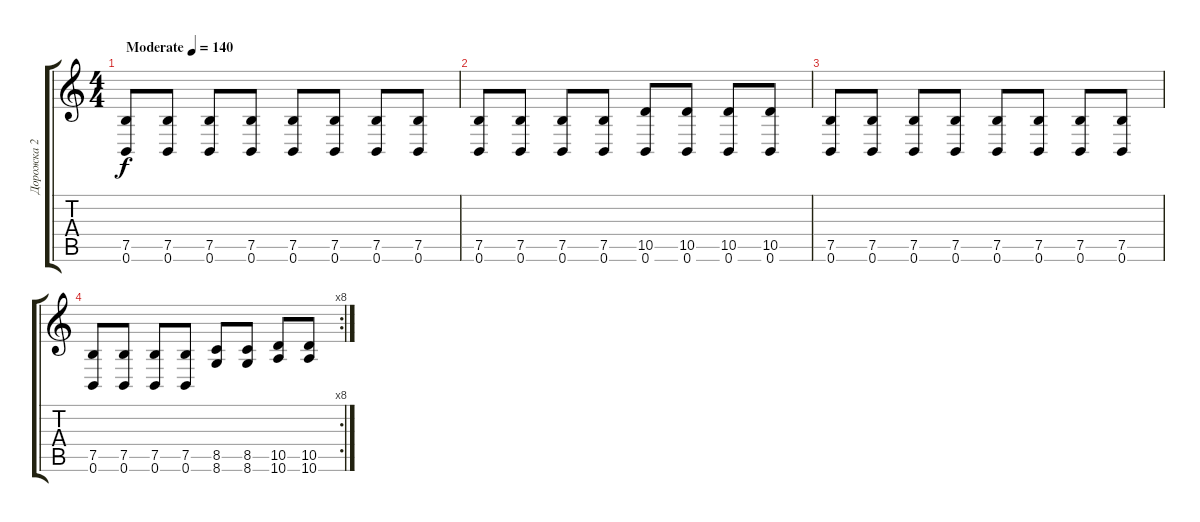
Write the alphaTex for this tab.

\track ("Дорожка 2" "Дорожка 2") {instrument distortionguitar}
\staff {score tabs}
\tuning (B3 Gb3 D3 A2 E2 B1) {hide}
\ts (4 4)
\tempo (140 "Moderate")
\clef g2
\ks c
(7.5 0.6).8{dy f instrument distortionguitar} (7.5 0.6).8 (7.5 0.6).8 (7.5 0.6).8 (7.5 0.6).8 (7.5 0.6).8 (7.5 0.6).8 (7.5 0.6).8 |
(7.5 0.6).8 (7.5 0.6).8 (7.5 0.6).8 (7.5 0.6).8 (10.5 0.6).8 (10.5 0.6).8 (10.5 0.6).8 (10.5 0.6).8 |
(7.5 0.6).8 (7.5 0.6).8 (7.5 0.6).8 (7.5 0.6).8 (7.5 0.6).8 (7.5 0.6).8 (7.5 0.6).8 (7.5 0.6).8 |
\rc 8
(7.5 0.6).8 (7.5 0.6).8 (7.5 0.6).8 (7.5 0.6).8 (8.5 8.6).8 (8.5 8.6).8 (10.5 10.6).8 (10.5 10.6).8
